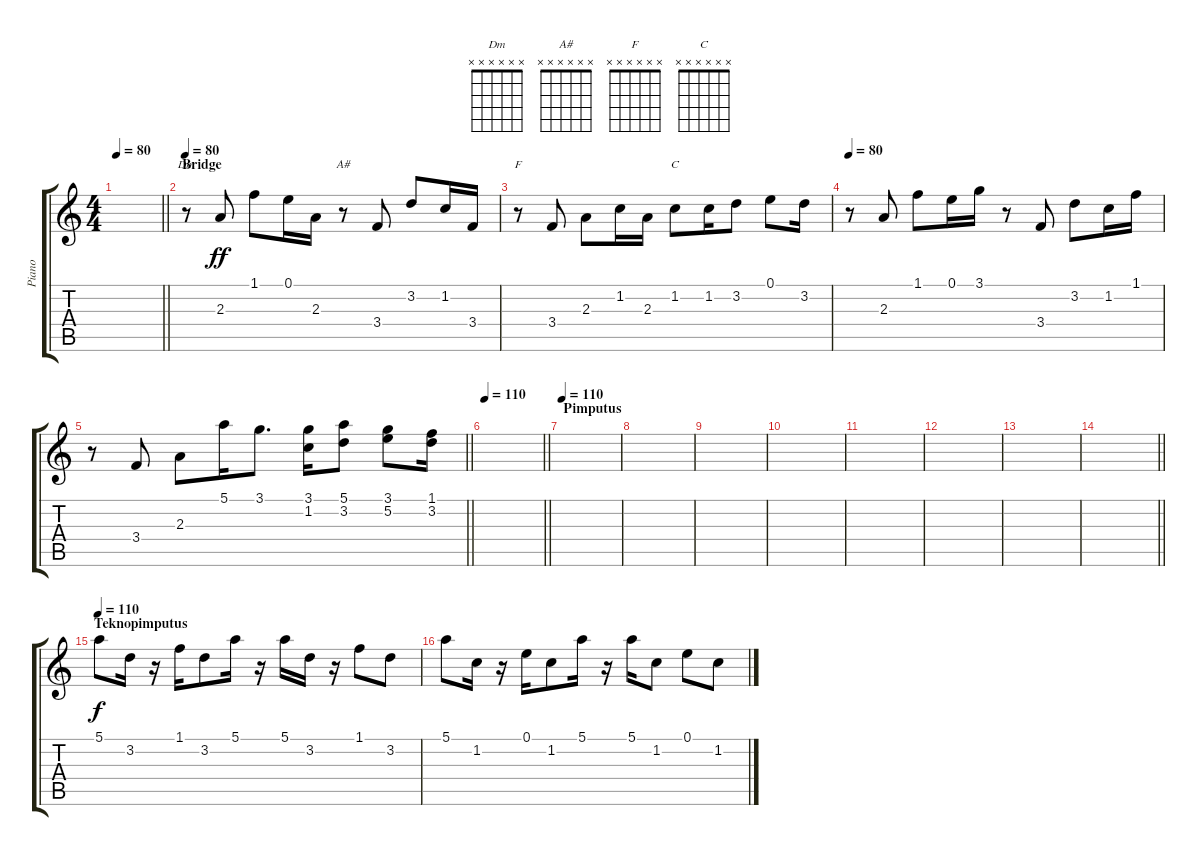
\track ("Piano" "Piano") {instrument acousticgrandpiano}
\staff {score tabs}
\tuning (E5 B4 G4 D4 A3 E3) {hide}
\chord ("Dm" x x x x x x)
\chord ("A#" x x x x x x)
\chord ("F" x x x x x x)
\chord ("C" x x x x x x)
\ts (4 4)
\tempo 80
\clef g2
\barLineRight lightlight
\ks c
|
\section ("" "Bridge")
\tempo 80
r.8{ch "Dm"} 2.3.8{dy ff} 1.1.8 0.1.16 2.3.16 r.8{ch "A#"} 3.4.8 3.2.8 1.2.16 3.4.16 |
r.8{ch "F"} 3.4.8 2.3.8 1.2.16 2.3.16 1.2.8{ch "C"} 1.2.16 3.2.8 0.1.8 3.2.16 |
\tempo 80
r.8 2.3.8 1.1.8 0.1.16 3.1.16 r.8 3.4.8 3.2.8 1.2.16 1.1.16 |
\barLineRight lightlight
r.8 3.4.8 2.3.8 5.1.16 3.1.8{d} (3.1 1.2).16 (5.1 3.2).8 (3.1 5.2).8 (1.1 3.2).16 |
\tempo 110
\barLineRight lightlight
|
\section ("" "Pimputus")
\tempo 110
|
|
|
|
|
|
|
\barLineRight lightlight
|
\section ("" "Teknopimputus")
\tempo 110
5.1.8{dy f} 3.2.16 r.16 1.1.16 3.2.8 5.1.16 r.16 5.1.16 3.2.16 r.16 1.1.8 3.2.8 |
5.1.8 1.2.16 r.16 0.1.16 1.2.8 5.1.16 r.16 5.1.16 1.2.8 0.1.8 1.2.8
